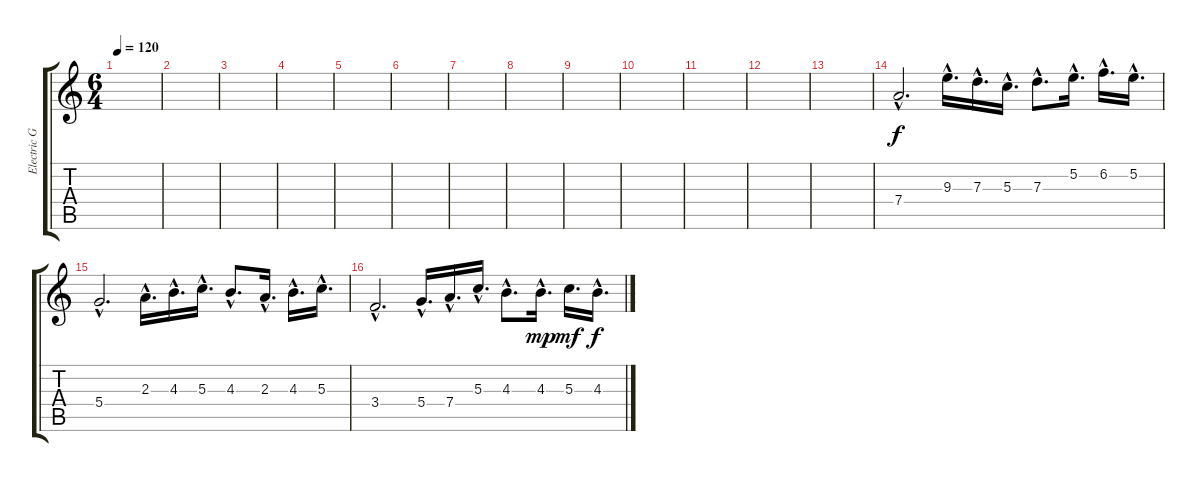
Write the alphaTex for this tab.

\track ("Electric Guitar" "Electric G") {instrument electricguitarjazz}
\staff {score tabs}
\tuning (E4 B3 G3 D3 A2 E2) {hide}
\ts (6 4)
\tempo 120
\clef g2
\ks c
|
|
|
|
|
|
|
|
|
|
|
|
|
7.4{hac}.2{d} 9.3{hac}.16{d} 7.3{hac}.16{d} 5.3{hac}.16{d} 7.3{hac}.8{d} 5.2{hac}.16{d} 6.2{hac}.16{d} 5.2{hac}.16{d} |
5.4{hac}.2{d} 2.3{hac}.16{d} 4.3{hac}.16{d} 5.3{hac}.16{d} 4.3{hac}.8{d} 2.3{hac}.16{d} 4.3{hac}.16{d} 5.3{hac}.16{d} |
3.4{hac}.2{d} 5.4{hac}.16{d} 7.4{hac}.16{d} 5.3{hac}.16{d} 4.3{hac}.8{d} 4.3{hac}.16{d dy mp} 5.3.16{d dy mf} 4.3{hac}.16{d dy f}
